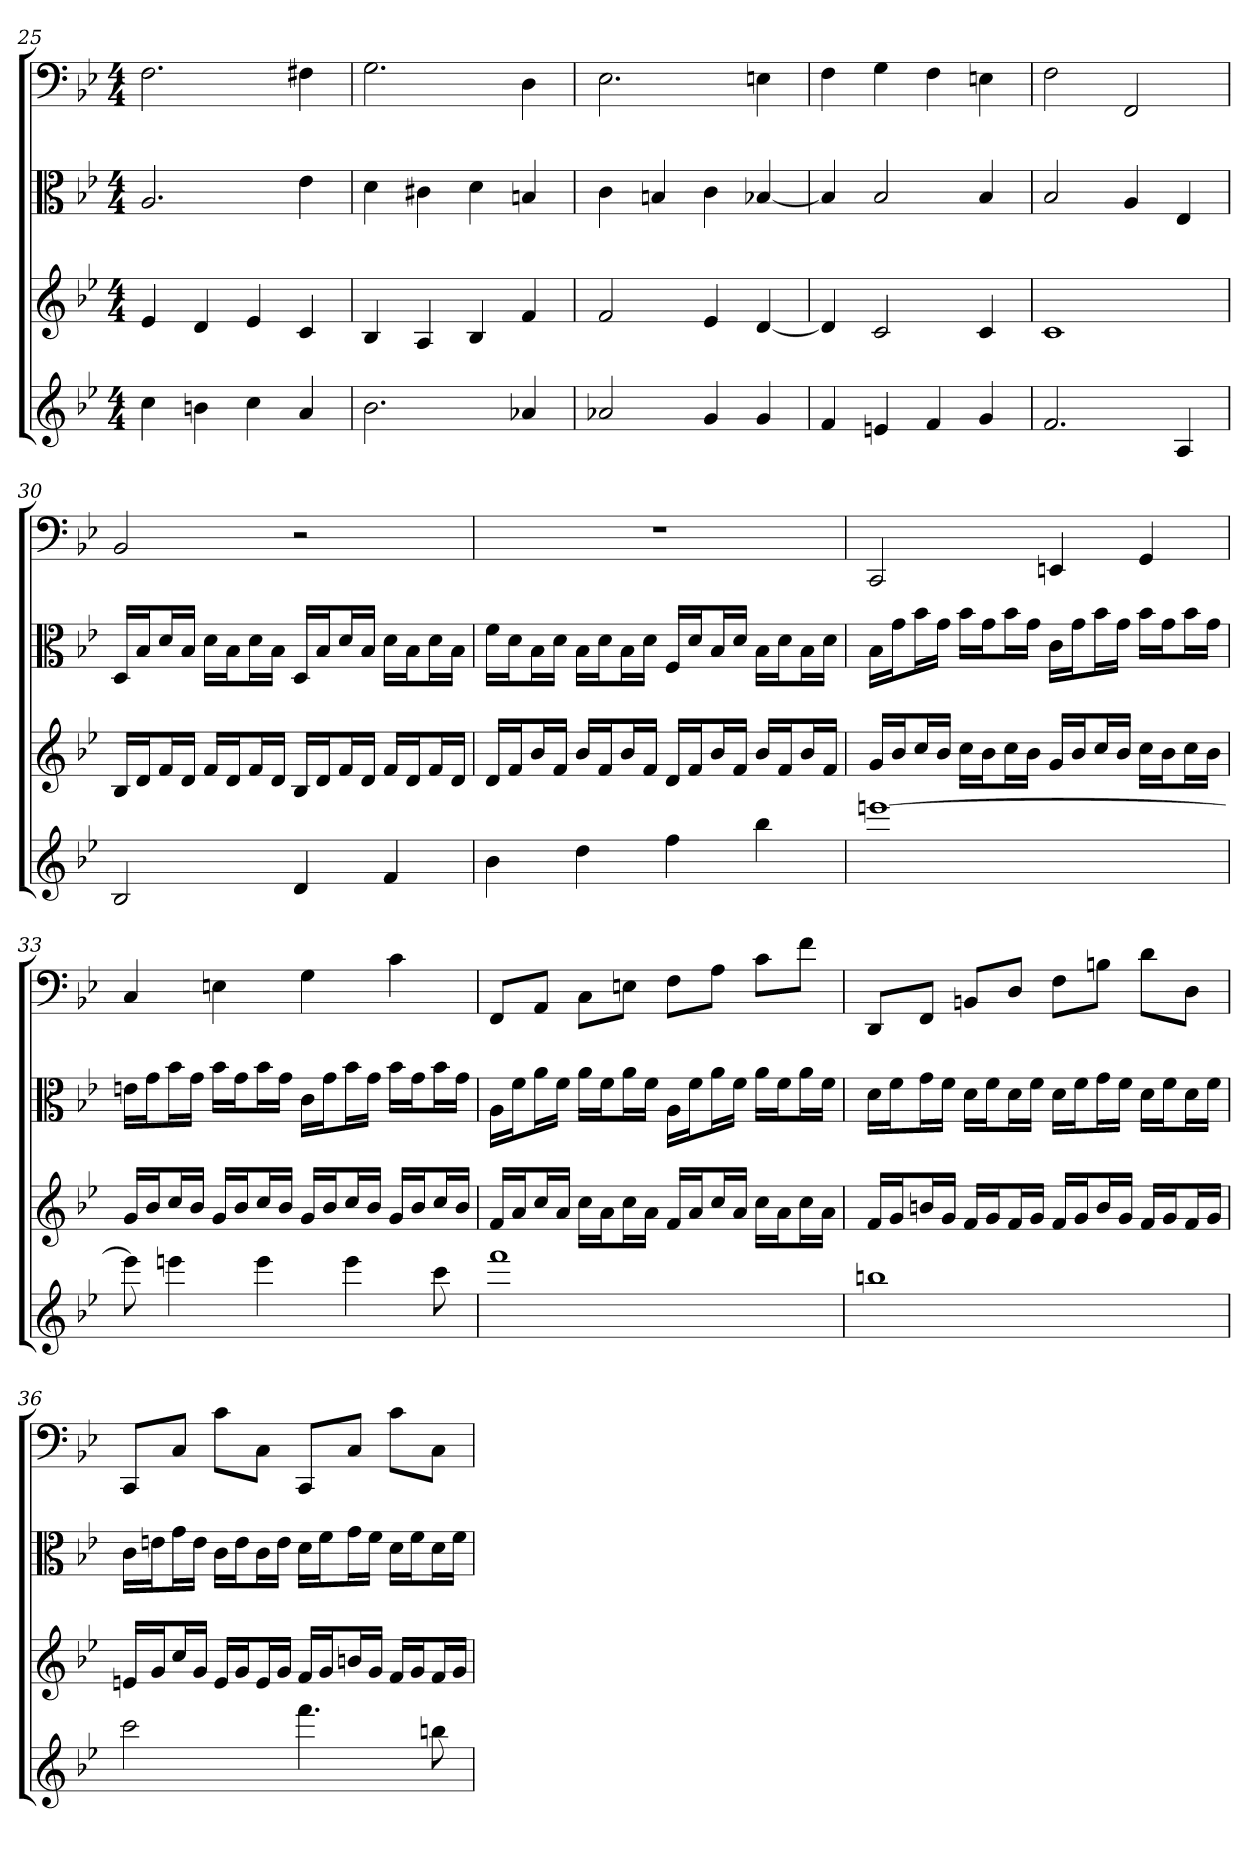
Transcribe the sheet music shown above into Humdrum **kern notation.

**kern	**kern	**kern	**kern
*part4	*part3	*part2	*part1
*staff4	*staff3	*staff2	*staff1
*	*	*clefC3	*clefF4
*k[b-e-]	*k[b-e-]	*k[b-e-]	*k[b-e-]
*B-:	*B-:	*B-:	*B-:
*M4/4	*M4/4	*M4/4	*M4/4
=25	=25	=25	=25
4cc	4e-	2.A	2.F
4bn	4d	.	.
4cc	4e-	.	.
4a	4c	4e-	4F#X
=26	=26	=26	=26
2.b-	4B-	4d	2.G
.	4A	4c#X	.
.	4B-	4d	.
4a-X	4f	4Bn	4D
=27	=27	=27	=27
2a-X	2f	4c	2.E-
.	.	4Bn	.
4g	4e-	4c	.
4g	[4d	[4B-X	4En
=28	=28	=28	=28
4f	4d]	4B-]	4F
4en	2c	2B-	4G
4f	.	.	4F
4g	4c	4B-	4En
=29	=29	=29	=29
2.f	1c	2B-	2F
.	.	4A	2FF
4A	.	4E-	.
=30	=30	=30	=30
2B-	16B-LL	16D/LL	2BB-
.	16dJ	16B-/J	.
.	16fL	16d/L	.
.	16dJJ	16B-/JJ	.
.	16fLL	16d\LL	.
.	16dJ	16B-\J	.
.	16fL	16d\L	.
.	16dJJ	16B-\JJ	.
4d	16B-LL	16D/LL	2r
.	16dJ	16B-/J	.
.	16fL	16d/L	.
.	16dJJ	16B-/JJ	.
4f	16fLL	16d\LL	.
.	16dJ	16B-\J	.
.	16fL	16d\L	.
.	16dJJ	16B-\JJ	.
=31	=31	=31	=31
4b-	16dLL	16f\LL	1r
.	16fJ	16d\J	.
.	16b-L	16B-\L	.
.	16fJJ	16d\JJ	.
4dd	16b-LL	16B-\LL	.
.	16fJ	16d\J	.
.	16b-L	16B-\L	.
.	16fJJ	16d\JJ	.
4ff	16dLL	16F/LL	.
.	16fJ	16d/J	.
.	16b-L	16B-/L	.
.	16fJJ	16d/JJ	.
4bb-	16b-LL	16B-\LL	.
.	16fJ	16d\J	.
.	16b-L	16B-\L	.
.	16fJJ	16d\JJ	.
=32	=32	=32	=32
[1eeen	16gLL	16B-\LL	2CC
.	16b-J	16g\J	.
.	16ccL	16b-\L	.
.	16b-JJ	16g\JJ	.
.	16ccLL	16b-\LL	.
.	16b-J	16g\J	.
.	16ccL	16b-\L	.
.	16b-JJ	16g\JJ	.
.	16gLL	16c\LL	4EEn
.	16b-J	16g\J	.
.	16ccL	16b-\L	.
.	16b-JJ	16g\JJ	.
.	16ccLL	16b-\LL	4GG
.	16b-J	16g\J	.
.	16ccL	16b-\L	.
.	16b-JJ	16g\JJ	.
=33	=33	=33	=33
8eee]	16gLL	16en\LL	4C
.	16b-J	16g\J	.
4eeen	16ccL	16b-\L	.
.	16b-JJ	16g\JJ	.
.	16gLL	16b-\LL	4En
.	16b-J	16g\J	.
4eee	16ccL	16b-\L	.
.	16b-JJ	16g\JJ	.
.	16gLL	16c\LL	4G
.	16b-J	16g\J	.
4eee	16ccL	16b-\L	.
.	16b-JJ	16g\JJ	.
.	16gLL	16b-\LL	4c
.	16b-J	16g\J	.
8ccc	16ccL	16b-\L	.
.	16b-JJ	16g\JJ	.
=34	=34	=34	=34
1fff	16fLL	16A\LL	8FF/L
.	16aJ	16f\J	.
.	16ccL	16a\L	8AA/J
.	16aJJ	16f\JJ	.
.	16ccLL	16a\LL	8C\L
.	16aJ	16f\J	.
.	16ccL	16a\L	8En\J
.	16aJJ	16f\JJ	.
.	16fLL	16A\LL	8F\L
.	16aJ	16f\J	.
.	16ccL	16a\L	8A\J
.	16aJJ	16f\JJ	.
.	16ccLL	16a\LL	8c\L
.	16aJ	16f\J	.
.	16ccL	16a\L	8f\J
.	16aJJ	16f\JJ	.
=35	=35	=35	=35
1bbn	16fLL	16d\LL	8DD/L
.	16gJ	16f\J	.
.	16bnL	16g\L	8FF/J
.	16gJJ	16f\JJ	.
.	16fLL	16d\LL	8BBn/L
.	16gJ	16f\J	.
.	16fL	16d\L	8D/J
.	16gJJ	16f\JJ	.
.	16fLL	16d\LL	8F\L
.	16gJ	16f\J	.
.	16bL	16g\L	8Bn\J
.	16gJJ	16f\JJ	.
.	16fLL	16d\LL	8d\L
.	16gJ	16f\J	.
.	16fL	16d\L	8D\J
.	16gJJ	16f\JJ	.
=36	=36	=36	=36
2ccc	16enLL	16c\LL	8CC/L
.	16gJ	16en\J	.
.	16ccL	16g\L	8C/J
.	16gJJ	16e\JJ	.
.	16eLL	16c\LL	8c\L
.	16gJ	16e\J	.
.	16eL	16c\L	8C\J
.	16gJJ	16e\JJ	.
4.fff	16fLL	16d\LL	8CC/L
.	16gJ	16f\J	.
.	16bnL	16g\L	8C/J
.	16gJJ	16f\JJ	.
.	16fLL	16d\LL	8c\L
.	16gJ	16f\J	.
8bbn	16fL	16d\L	8C\J
.	16gJJ	16f\JJ	.
=	=	=	=
*-	*-	*-	*-
